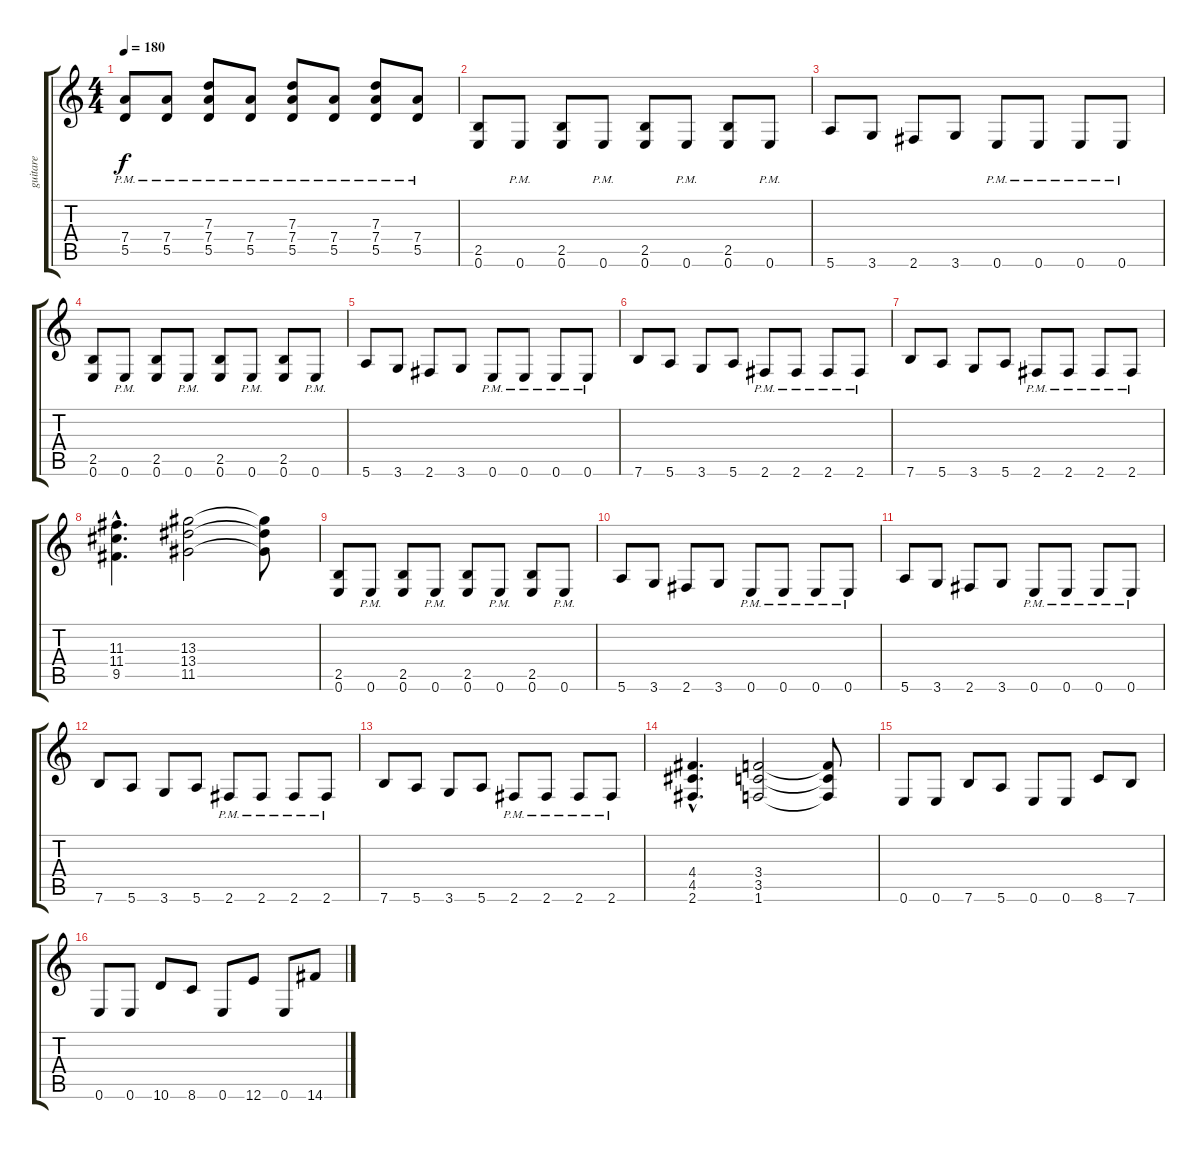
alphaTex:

\track ("guitare" "guitare") {instrument distortionguitar}
\staff {score tabs}
\tuning (E4 B3 G3 D3 A2 E2) {hide}
\ts (4 4)
\tempo 180
\clef g2
\ks c
(7.4{pm} 5.5).8{dy f} (7.4{pm} 5.5).8 (7.3{pm} 7.4{pm} 5.5).8 (7.4{pm} 5.5).8 (7.3{pm} 7.4{pm} 5.5).8 (7.4{pm} 5.5).8 (7.3{pm} 7.4{pm} 5.5).8 (7.4{pm} 5.5).8 |
(2.5 0.6).8 0.6{pm}.8 (2.5 0.6).8 0.6{pm}.8 (2.5 0.6).8 0.6{pm}.8 (2.5 0.6).8 0.6{pm}.8 |
5.6.8 3.6.8 2.6.8 3.6.8 0.6{pm}.8 0.6{pm}.8 0.6{pm}.8 0.6{pm}.8 |
(2.5 0.6).8 0.6{pm}.8 (2.5 0.6).8 0.6{pm}.8 (2.5 0.6).8 0.6{pm}.8 (2.5 0.6).8 0.6{pm}.8 |
5.6.8 3.6.8 2.6.8 3.6.8 0.6{pm}.8 0.6{pm}.8 0.6{pm}.8 0.6{pm}.8 |
7.6.8 5.6.8 3.6.8 5.6.8 2.6{pm}.8 2.6{pm}.8 2.6{pm}.8 2.6{pm}.8 |
7.6.8 5.6.8 3.6.8 5.6.8 2.6{pm}.8 2.6{pm}.8 2.6{pm}.8 2.6{pm}.8 |
(11.3{hac} 11.4{hac} 9.5{hac}).4{d} (13.3 13.4 11.5).2 (13.3{t} 13.4{t} 11.5{t}).8 |
(2.5 0.6).8 0.6{pm}.8 (2.5 0.6).8 0.6{pm}.8 (2.5 0.6).8 0.6{pm}.8 (2.5 0.6).8 0.6{pm}.8 |
5.6.8 3.6.8 2.6.8 3.6.8 0.6{pm}.8 0.6{pm}.8 0.6{pm}.8 0.6{pm}.8 |
5.6.8 3.6.8 2.6.8 3.6.8 0.6{pm}.8 0.6{pm}.8 0.6{pm}.8 0.6{pm}.8 |
7.6.8 5.6.8 3.6.8 5.6.8 2.6{pm}.8 2.6{pm}.8 2.6{pm}.8 2.6{pm}.8 |
7.6.8 5.6.8 3.6.8 5.6.8 2.6{pm}.8 2.6{pm}.8 2.6{pm}.8 2.6{pm}.8 |
(4.4{hac} 4.5{hac} 2.6{hac}).4{d} (3.4 3.5 1.6).2 (3.4{t} 3.5{t} 1.6{t}).8 |
0.6.8 0.6.8 7.6.8 5.6.8 0.6.8 0.6.8 8.6.8 7.6.8 |
0.6.8 0.6.8 10.6.8 8.6.8 0.6.8 12.6.8 0.6.8 14.6.8
